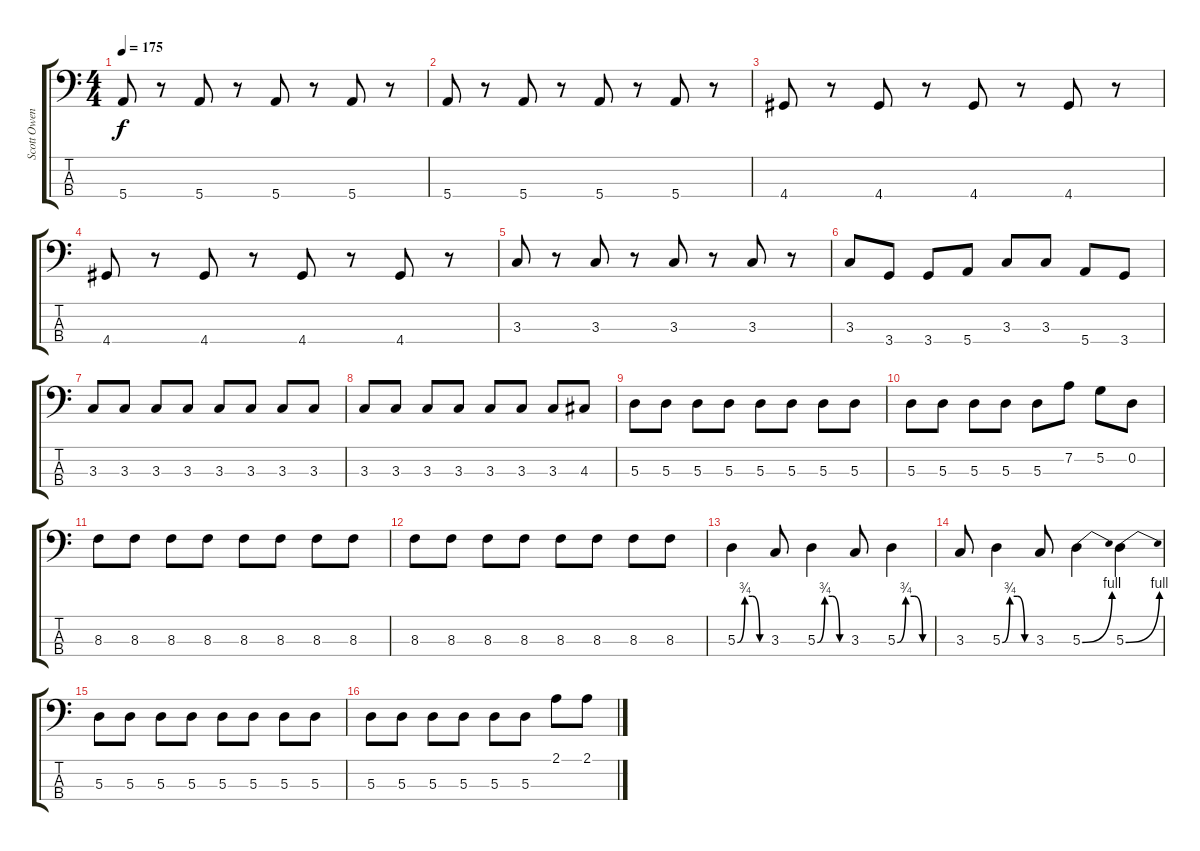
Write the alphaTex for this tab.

\track ("Scott Owen" "Scott Owen") {instrument fretlessbass}
\staff {score tabs}
\tuning (G2 D2 A1 E1) {hide}
\ts (4 4)
\tempo 175
\clef f4
\ks c
5.4.8{dy f} r.8 5.4.8 r.8 5.4.8 r.8 5.4.8 r.8 |
5.4.8 r.8 5.4.8 r.8 5.4.8 r.8 5.4.8 r.8 |
4.4.8 r.8 4.4.8 r.8 4.4.8 r.8 4.4.8 r.8 |
4.4.8 r.8 4.4.8 r.8 4.4.8 r.8 4.4.8 r.8 |
3.3.8 r.8 3.3.8 r.8 3.3.8 r.8 3.3.8 r.8 |
3.3.8 3.4.8 3.4.8 5.4.8 3.3.8 3.3.8 5.4.8 3.4.8 |
3.3.8 3.3.8 3.3.8 3.3.8 3.3.8 3.3.8 3.3.8 3.3.8 |
3.3.8 3.3.8 3.3.8 3.3.8 3.3.8 3.3.8 3.3.8 4.3.8 |
5.3.8 5.3.8 5.3.8 5.3.8 5.3.8 5.3.8 5.3.8 5.3.8 |
5.3.8 5.3.8 5.3.8 5.3.8 5.3.8 7.2.8 5.2.8 0.2.8 |
8.3.8 8.3.8 8.3.8 8.3.8 8.3.8 8.3.8 8.3.8 8.3.8 |
8.3.8 8.3.8 8.3.8 8.3.8 8.3.8 8.3.8 8.3.8 8.3.8 |
5.3{be (custom 0 0 15 3 30 3 45 0 60 0)}.4 3.3.8 5.3{be (custom 0 0 15 3 30 3 45 0 60 0)}.4 3.3.8 5.3{be (custom 0 0 15 3 30 3 45 0 60 0)}.4 |
3.3.8 5.3{be (custom 0 0 15 3 30 3 45 0 60 0)}.4 3.3.8 5.3{be (bend 0 0 60 4)}.4 5.3{be (bend 0 0 60 4)}.4 |
5.3.8 5.3.8 5.3.8 5.3.8 5.3.8 5.3.8 5.3.8 5.3.8 |
5.3.8 5.3.8 5.3.8 5.3.8 5.3.8 5.3.8 2.1.8 2.1.8
